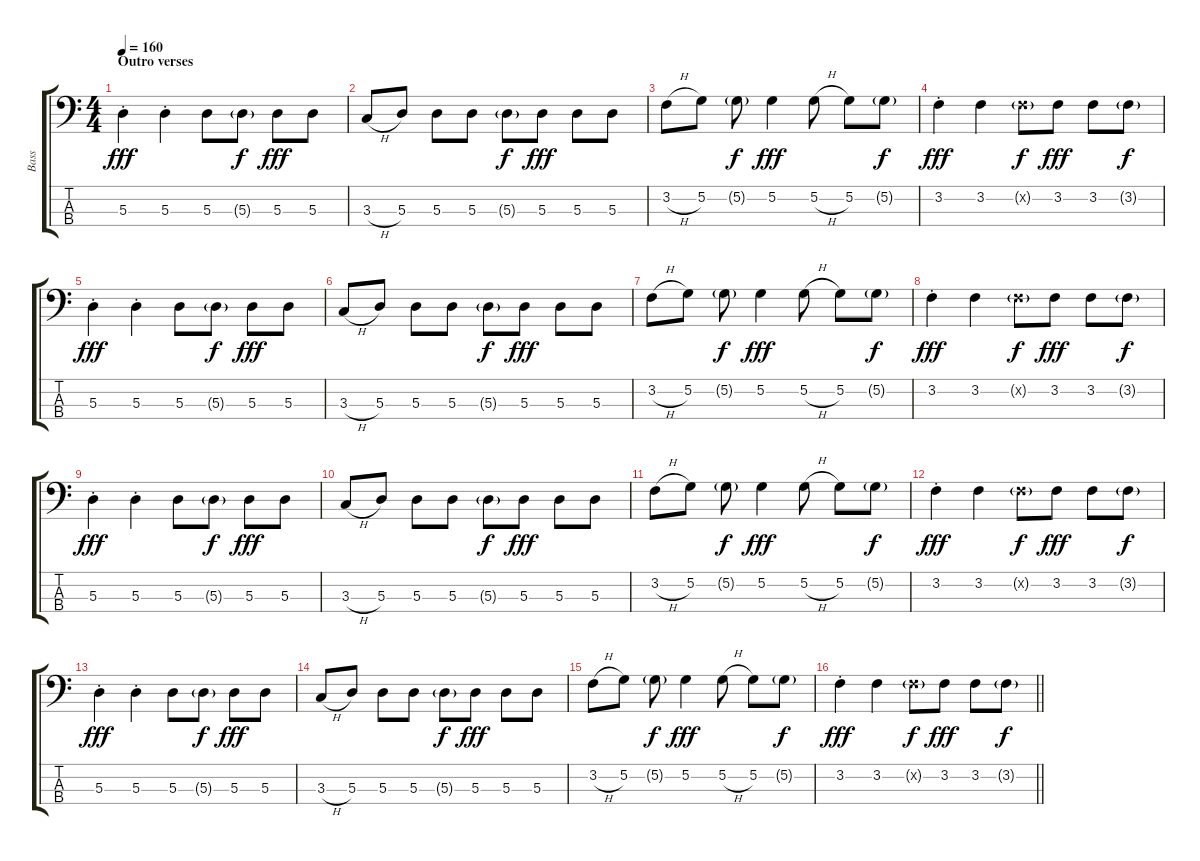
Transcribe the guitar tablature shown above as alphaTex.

\track ("Bass" "Bass") {instrument slapbass1}
\staff {score tabs}
\tuning (G2 D2 A1 E1) {hide}
\ts (4 4)
\section ("" "Outro verses")
\tempo 160
\clef f4
\ks c
5.3{st}.4{dy fff} 5.3{st}.4 5.3.8 5.3{g}.8{dy f} 5.3.8{dy fff} 5.3.8 |
3.3{h}.8 5.3.8 5.3.8 5.3.8 5.3{g}.8{dy f} 5.3.8{dy fff} 5.3.8 5.3.8 |
3.2{h}.8 5.2.8 5.2{g}.8{dy f} 5.2.4{dy fff} 5.2{h}.8 5.2.8 5.2{g}.8{dy f} |
3.2{st}.4{dy fff} 3.2.4 3.2{g x}.8{dy f} 3.2.8{dy fff} 3.2.8 3.2{g}.8{dy f} |
5.3{st}.4{dy fff} 5.3{st}.4 5.3.8 5.3{g}.8{dy f} 5.3.8{dy fff} 5.3.8 |
3.3{h}.8 5.3.8 5.3.8 5.3.8 5.3{g}.8{dy f} 5.3.8{dy fff} 5.3.8 5.3.8 |
3.2{h}.8 5.2.8 5.2{g}.8{dy f} 5.2.4{dy fff} 5.2{h}.8 5.2.8 5.2{g}.8{dy f} |
3.2{st}.4{dy fff} 3.2.4 3.2{g x}.8{dy f} 3.2.8{dy fff} 3.2.8 3.2{g}.8{dy f} |
5.3{st}.4{dy fff} 5.3{st}.4 5.3.8 5.3{g}.8{dy f} 5.3.8{dy fff} 5.3.8 |
3.3{h}.8 5.3.8 5.3.8 5.3.8 5.3{g}.8{dy f} 5.3.8{dy fff} 5.3.8 5.3.8 |
3.2{h}.8 5.2.8 5.2{g}.8{dy f} 5.2.4{dy fff} 5.2{h}.8 5.2.8 5.2{g}.8{dy f} |
3.2{st}.4{dy fff} 3.2.4 3.2{g x}.8{dy f} 3.2.8{dy fff} 3.2.8 3.2{g}.8{dy f} |
5.3{st}.4{dy fff} 5.3{st}.4 5.3.8 5.3{g}.8{dy f} 5.3.8{dy fff} 5.3.8 |
3.3{h}.8 5.3.8 5.3.8 5.3.8 5.3{g}.8{dy f} 5.3.8{dy fff} 5.3.8 5.3.8 |
3.2{h}.8 5.2.8 5.2{g}.8{dy f} 5.2.4{dy fff} 5.2{h}.8 5.2.8 5.2{g}.8{dy f} |
\barLineRight lightlight
3.2{st}.4{dy fff} 3.2.4 3.2{g x}.8{dy f} 3.2.8{dy fff} 3.2.8 3.2{g}.8{dy f}
